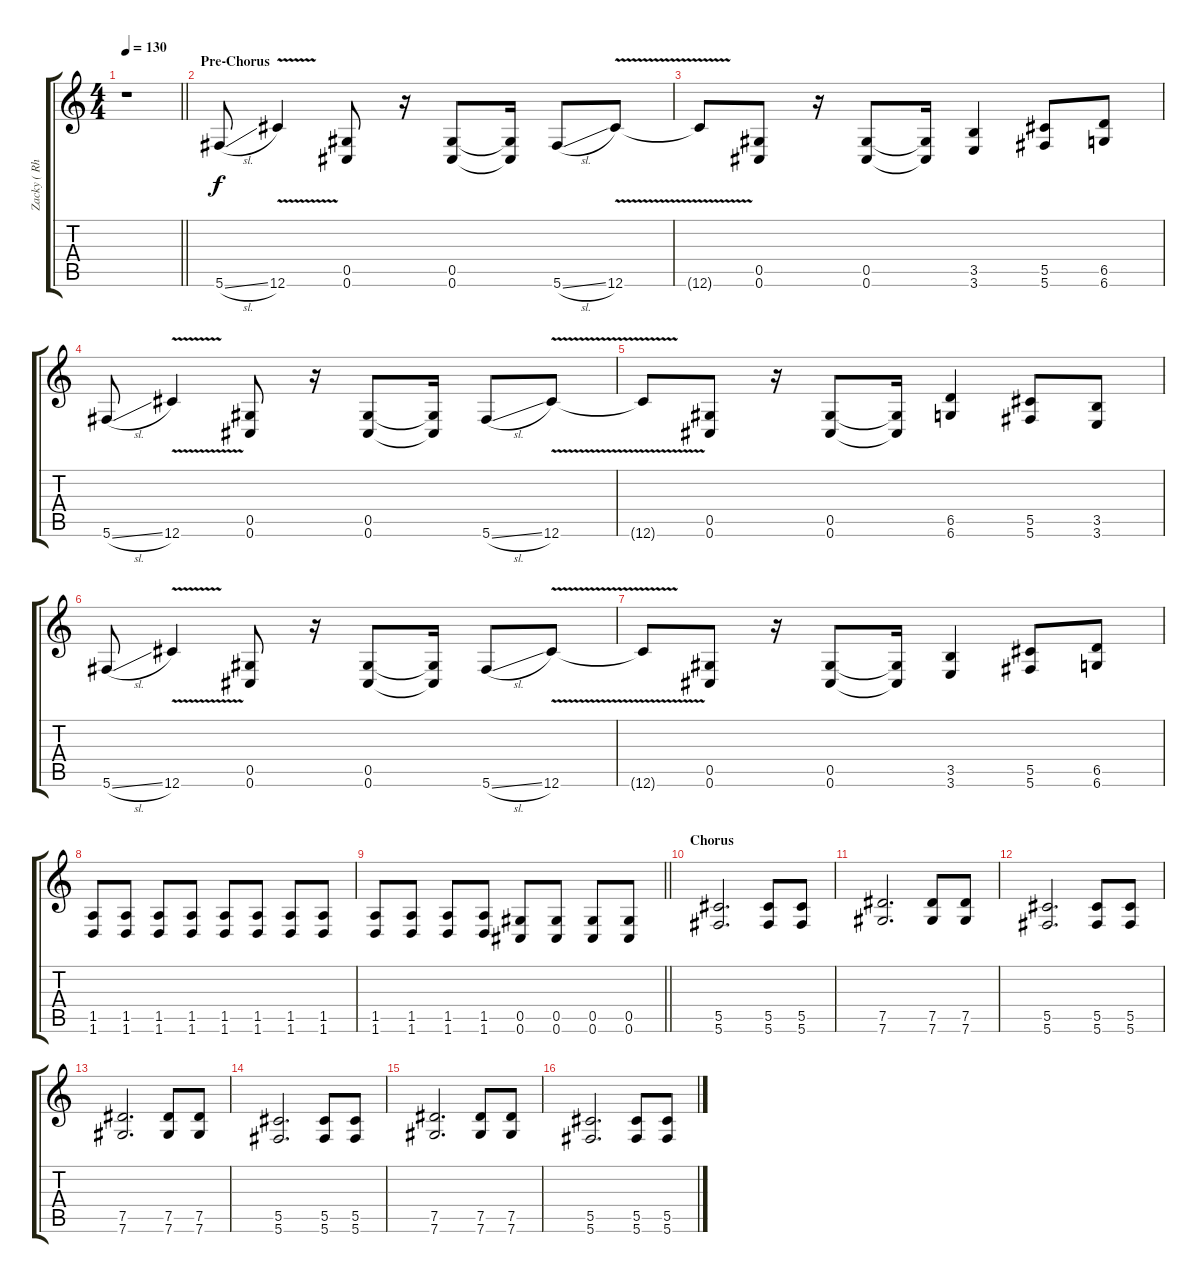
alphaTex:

\track ("Zacky ( Rhy Gtr )" "Zacky ( Rh") {instrument distortionguitar}
\staff {score tabs}
\tuning (Eb4 Bb3 Gb3 Db3 Ab2 Db2) {hide}
\ts (4 4)
\tempo 130
\clef g2
\barLineRight lightlight
\ks c
r.1{dy ff} |
\section ("" "Pre-Chorus")
5.6{sl}.8{dy f} 12.6{v}.4 (0.5 0.6).8 r.16 (0.5 0.6).8 (0.5{t} 0.6{t}).16 5.6{sl}.8 12.6{v}.8 |
12.6{t}.8 (0.5 0.6).8 r.16 (0.5 0.6).8 (0.5{t} 0.6{t}).16 (3.5 3.6).4 (5.5 5.6).8 (6.5 6.6).8 |
5.6{sl}.8 12.6{v}.4 (0.5 0.6).8 r.16 (0.5 0.6).8 (0.5{t} 0.6{t}).16 5.6{sl}.8 12.6{v}.8 |
12.6{t}.8 (0.5 0.6).8 r.16 (0.5 0.6).8 (0.5{t} 0.6{t}).16 (6.5 6.6).4 (5.5 5.6).8 (3.5 3.6).8 |
5.6{sl}.8 12.6{v}.4 (0.5 0.6).8 r.16 (0.5 0.6).8 (0.5{t} 0.6{t}).16 5.6{sl}.8 12.6{v}.8 |
12.6{t}.8 (0.5 0.6).8 r.16 (0.5 0.6).8 (0.5{t} 0.6{t}).16 (3.5 3.6).4 (5.5 5.6).8 (6.5 6.6).8 |
(1.5 1.6).8 (1.5 1.6).8 (1.5 1.6).8 (1.5 1.6).8 (1.5 1.6).8 (1.5 1.6).8 (1.5 1.6).8 (1.5 1.6).8 |
\barLineRight lightlight
(1.5 1.6).8 (1.5 1.6).8 (1.5 1.6).8 (1.5 1.6).8 (0.5 0.6).8 (0.5 0.6).8 (0.5 0.6).8 (0.5 0.6).8 |
\section ("" "Chorus")
(5.5 5.6).2{d} (5.5 5.6).8 (5.5 5.6).8 |
(7.5 7.6).2{d} (7.5 7.6).8 (7.5 7.6).8 |
(5.5 5.6).2{d} (5.5 5.6).8 (5.5 5.6).8 |
(7.5 7.6).2{d} (7.5 7.6).8 (7.5 7.6).8 |
(5.5 5.6).2{d} (5.5 5.6).8 (5.5 5.6).8 |
(7.5 7.6).2{d} (7.5 7.6).8 (7.5 7.6).8 |
(5.5 5.6).2{d} (5.5 5.6).8 (5.5 5.6).8
